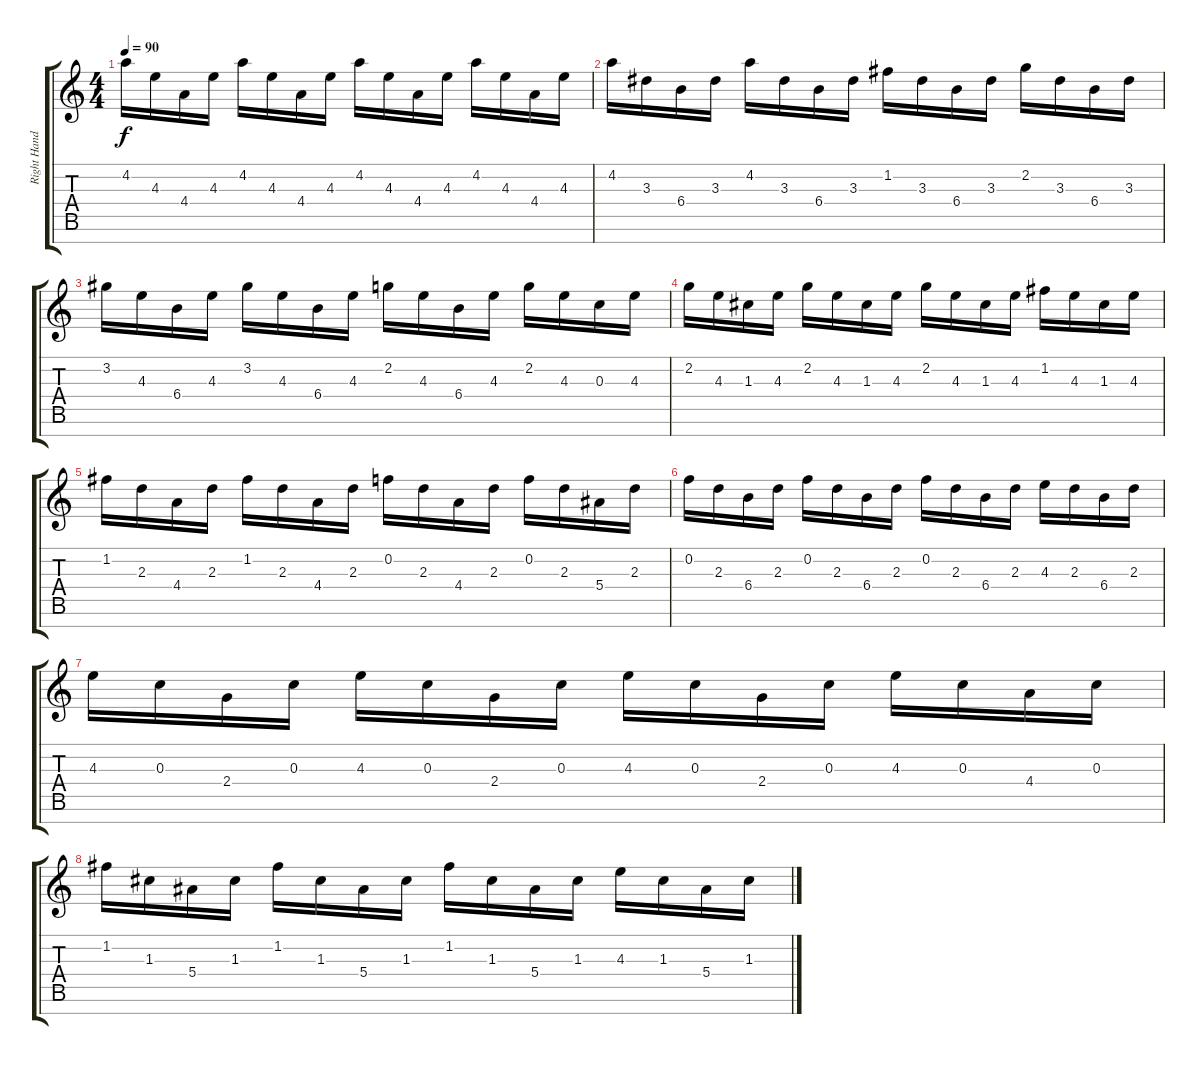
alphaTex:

\track ("Right Hand" "Right Hand") {instrument acousticgrandpiano}
\staff {score tabs}
\tuning (C6 F5 C5 F4 C4 F3 A2) {hide}
\ts (4 4)
\tempo 90
\clef g2
\ks c
4.2.16{dy f} 4.3.16 4.4.16 4.3.16 4.2.16 4.3.16 4.4.16 4.3.16 4.2.16 4.3.16 4.4.16 4.3.16 4.2.16 4.3.16 4.4.16 4.3.16 |
4.2.16 3.3.16 6.4.16 3.3.16 4.2.16 3.3.16 6.4.16 3.3.16 1.2.16 3.3.16 6.4.16 3.3.16 2.2.16 3.3.16 6.4.16 3.3.16 |
3.2.16 4.3.16 6.4.16 4.3.16 3.2.16 4.3.16 6.4.16 4.3.16 2.2.16 4.3.16 6.4.16 4.3.16 2.2.16 4.3.16 0.3.16 4.3.16 |
2.2.16 4.3.16 1.3.16 4.3.16 2.2.16 4.3.16 1.3.16 4.3.16 2.2.16 4.3.16 1.3.16 4.3.16 1.2.16 4.3.16 1.3.16 4.3.16 |
1.2.16 2.3.16 4.4.16 2.3.16 1.2.16 2.3.16 4.4.16 2.3.16 0.2.16 2.3.16 4.4.16 2.3.16 0.2.16 2.3.16 5.4.16 2.3.16 |
0.2.16 2.3.16 6.4.16 2.3.16 0.2.16 2.3.16 6.4.16 2.3.16 0.2.16 2.3.16 6.4.16 2.3.16 4.3.16 2.3.16 6.4.16 2.3.16 |
4.3.16 0.3.16 2.4.16 0.3.16 4.3.16 0.3.16 2.4.16 0.3.16 4.3.16 0.3.16 2.4.16 0.3.16 4.3.16 0.3.16 4.4.16 0.3.16 |
1.2.16 1.3.16 5.4.16 1.3.16 1.2.16 1.3.16 5.4.16 1.3.16 1.2.16 1.3.16 5.4.16 1.3.16 4.3.16 1.3.16 5.4.16 1.3.16
